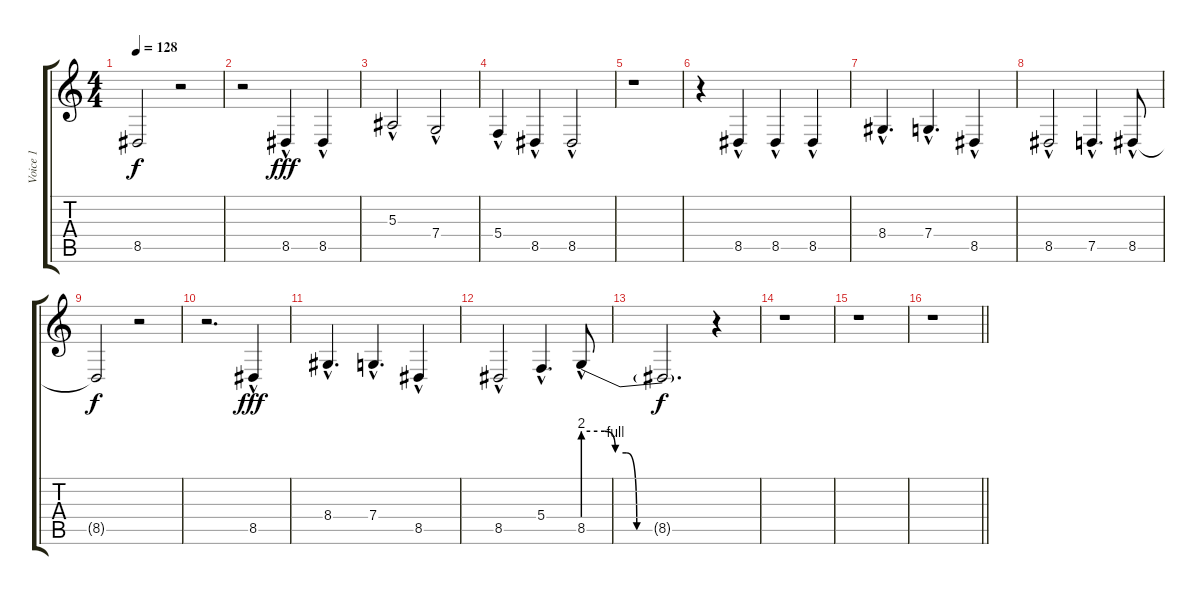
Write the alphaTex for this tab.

\track ("Voice 1" "Voice 1") {instrument flute}
\staff {score tabs}
\tuning (D4 A3 F3 C3 G2 C2) {hide}
\ts (4 4)
\tempo 128
\clef g2
\ks c
8.5{t}.2{dy f} r.2 |
r.2 8.5{hac}.4{dy fff} 8.5{hac}.4 |
5.3{hac}.2 7.4{hac}.2 |
5.4{hac}.4 8.5{hac}.4 8.5{hac}.2 |
r.1 |
r.4 8.5{hac}.4 8.5{hac}.4 8.5{hac}.4 |
8.4{hac}.4{d} 7.4{hac}.4{d} 8.5{hac}.4 |
8.5{hac}.2 7.5{hac}.4{d} 8.5{hac}.8 |
8.5{t}.2{dy f} r.2 |
r.2{d} 8.5{hac}.4{dy fff} |
8.4{hac}.4{d} 7.4{hac}.4{d} 8.5{hac}.4 |
8.5{hac}.2 5.4{hac}.4{d} 8.5{be (custom 0 8 10 8 15 4 20 4 25 0 30 0 60 0) hac}.8 |
8.5{t}.2{d dy f} r.4 |
r.1 |
r.1 |
\barLineRight lightlight
r.1
